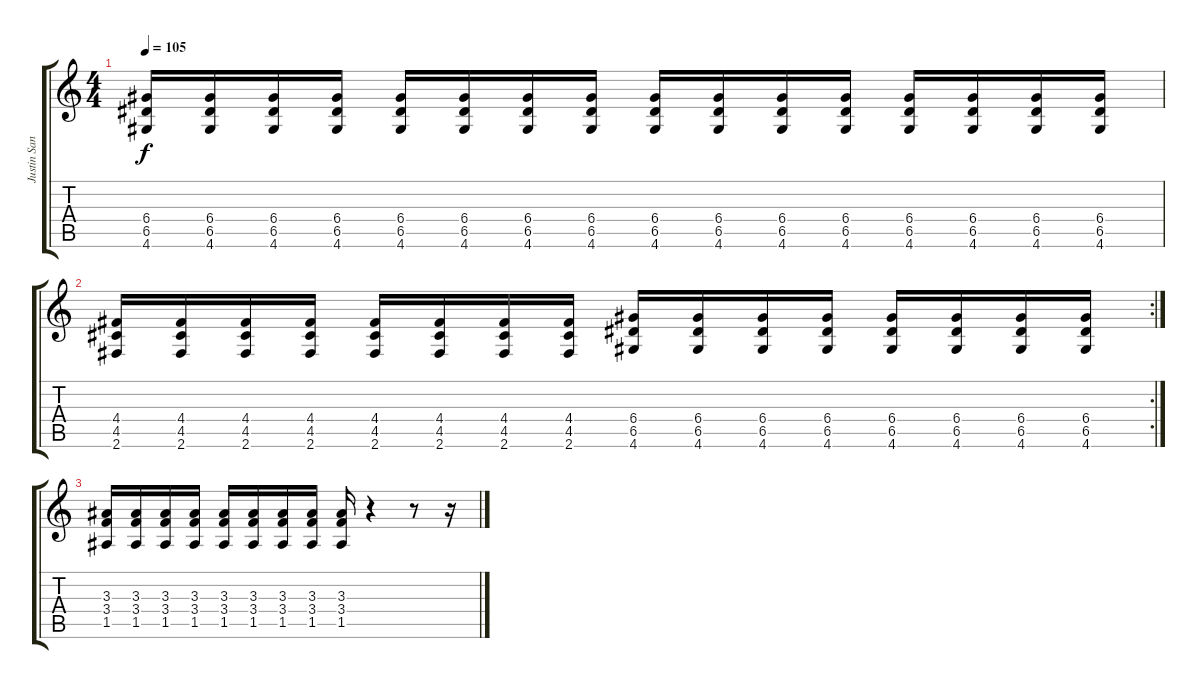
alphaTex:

\track ("Justin Sane" "Justin San") {instrument distortionguitar}
\staff {score tabs}
\tuning (E4 B3 G3 D3 A2 E2) {hide}
\ts (4 4)
\tempo 105
\clef g2
\ks c
(6.4 6.5 4.6).16{dy f} (6.4 6.5 4.6).16 (6.4 6.5 4.6).16 (6.4 6.5 4.6).16 (6.4 6.5 4.6).16 (6.4 6.5 4.6).16 (6.4 6.5 4.6).16 (6.4 6.5 4.6).16 (6.4 6.5 4.6).16 (6.4 6.5 4.6).16 (6.4 6.5 4.6).16 (6.4 6.5 4.6).16 (6.4 6.5 4.6).16 (6.4 6.5 4.6).16 (6.4 6.5 4.6).16 (6.4 6.5 4.6).16 |
\rc 2
(4.4 4.5 2.6).16 (4.4 4.5 2.6).16 (4.4 4.5 2.6).16 (4.4 4.5 2.6).16 (4.4 4.5 2.6).16 (4.4 4.5 2.6).16 (4.4 4.5 2.6).16 (4.4 4.5 2.6).16 (6.4 6.5 4.6).16 (6.4 6.5 4.6).16 (6.4 6.5 4.6).16 (6.4 6.5 4.6).16 (6.4 6.5 4.6).16 (6.4 6.5 4.6).16 (6.4 6.5 4.6).16 (6.4 6.5 4.6).16 |
(3.3 3.4 1.5).16 (3.3 3.4 1.5).16 (3.3 3.4 1.5).16 (3.3 3.4 1.5).16 (3.3 3.4 1.5).16 (3.3 3.4 1.5).16 (3.3 3.4 1.5).16 (3.3 3.4 1.5).16 (3.3 3.4 1.5).16 r.4 r.8 r.16
